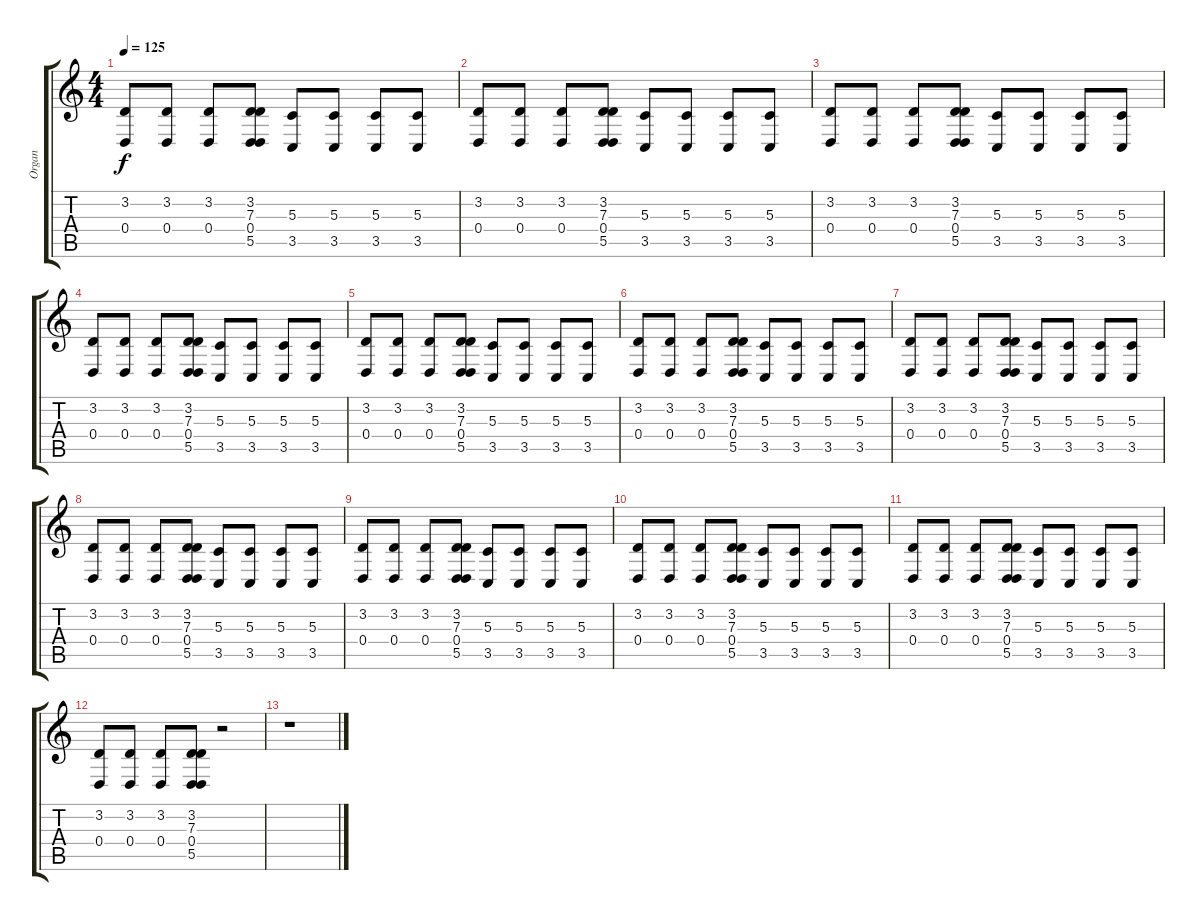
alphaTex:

\track ("Organ" "Organ") {instrument drawbarorgan}
\staff {score tabs}
\tuning (E4 B3 G3 D3 A2 E2) {hide}
\ts (4 4)
\tempo 125
\clef g2
\ks c
(3.2 0.4).8{dy f} (3.2 0.4).8 (3.2 0.4).8 (3.2 7.3 0.4 5.5).8 (5.3 3.5).8 (5.3 3.5).8 (5.3 3.5).8 (5.3 3.5).8 |
(3.2 0.4).8 (3.2 0.4).8 (3.2 0.4).8 (3.2 7.3 0.4 5.5).8 (5.3 3.5).8 (5.3 3.5).8 (5.3 3.5).8 (5.3 3.5).8 |
(3.2 0.4).8 (3.2 0.4).8 (3.2 0.4).8 (3.2 7.3 0.4 5.5).8 (5.3 3.5).8 (5.3 3.5).8 (5.3 3.5).8 (5.3 3.5).8 |
(3.2 0.4).8 (3.2 0.4).8 (3.2 0.4).8 (3.2 7.3 0.4 5.5).8 (5.3 3.5).8 (5.3 3.5).8 (5.3 3.5).8 (5.3 3.5).8 |
(3.2 0.4).8 (3.2 0.4).8 (3.2 0.4).8 (3.2 7.3 0.4 5.5).8 (5.3 3.5).8 (5.3 3.5).8 (5.3 3.5).8 (5.3 3.5).8 |
(3.2 0.4).8 (3.2 0.4).8 (3.2 0.4).8 (3.2 7.3 0.4 5.5).8 (5.3 3.5).8 (5.3 3.5).8 (5.3 3.5).8 (5.3 3.5).8 |
(3.2 0.4).8 (3.2 0.4).8 (3.2 0.4).8 (3.2 7.3 0.4 5.5).8 (5.3 3.5).8 (5.3 3.5).8 (5.3 3.5).8 (5.3 3.5).8 |
(3.2 0.4).8 (3.2 0.4).8 (3.2 0.4).8 (3.2 7.3 0.4 5.5).8 (5.3 3.5).8 (5.3 3.5).8 (5.3 3.5).8 (5.3 3.5).8 |
(3.2 0.4).8 (3.2 0.4).8 (3.2 0.4).8 (3.2 7.3 0.4 5.5).8 (5.3 3.5).8 (5.3 3.5).8 (5.3 3.5).8 (5.3 3.5).8 |
(3.2 0.4).8 (3.2 0.4).8 (3.2 0.4).8 (3.2 7.3 0.4 5.5).8 (5.3 3.5).8 (5.3 3.5).8 (5.3 3.5).8 (5.3 3.5).8 |
(3.2 0.4).8 (3.2 0.4).8 (3.2 0.4).8 (3.2 7.3 0.4 5.5).8 (5.3 3.5).8 (5.3 3.5).8 (5.3 3.5).8 (5.3 3.5).8 |
(3.2 0.4).8 (3.2 0.4).8 (3.2 0.4).8 (3.2 7.3 0.4 5.5).8 r.2 |
r.1
